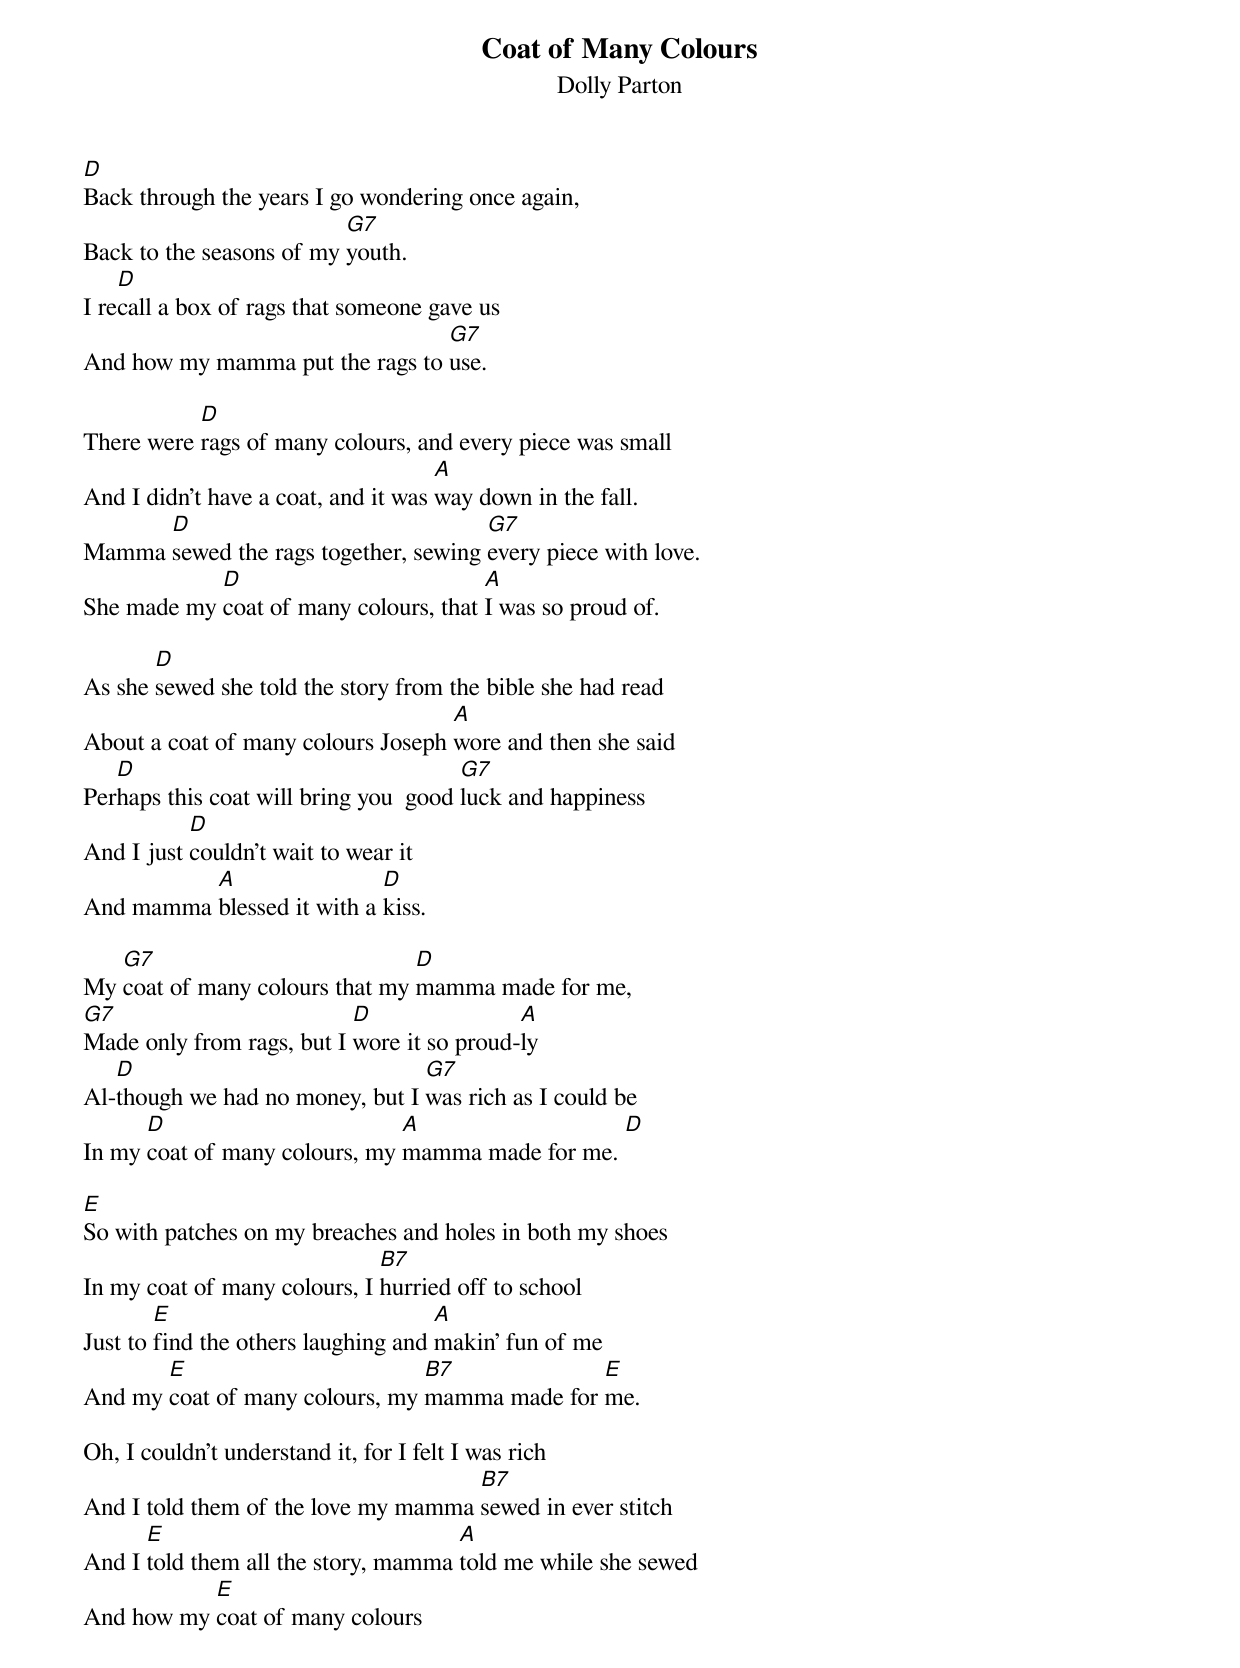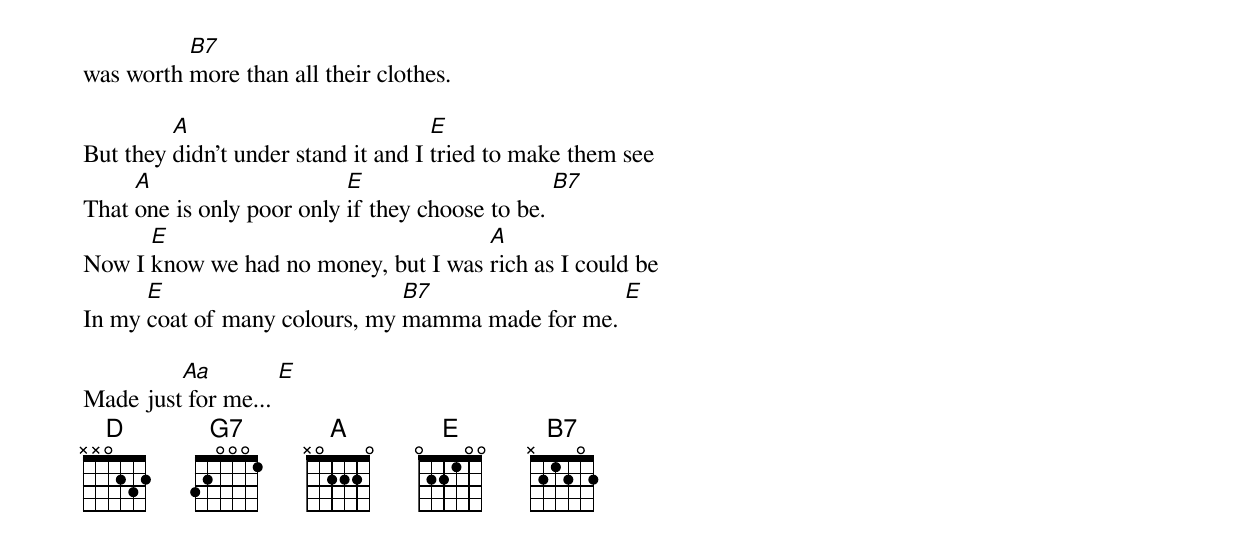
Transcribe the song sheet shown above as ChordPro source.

{t:Coat of Many Colours}
{st:Dolly Parton}

[D]Back through the years I go wondering once again,
Back to the seasons of my [G7]youth.
I re[D]call a box of rags that someone gave us
And how my mamma put the rags to [G7]use.

There were [D]rags of many colours, and every piece was small
And I didn't have a coat, and it was [A]way down in the fall.
Mamma [D]sewed the rags together, sewing [G7]every piece with love.
She made my [D]coat of many colours, that [A]I was so proud of.

As she [D]sewed she told the story from the bible she had read
About a coat of many colours Joseph [A]wore and then she said
Per[D]haps this coat will bring you  good [G7]luck and happiness
And I just [D]couldn't wait to wear it
And mamma [A]blessed it with a [D]kiss.

My [G7]coat of many colours that my [D]mamma made for me,
[G7]Made only from rags, but I [D]wore it so proud-[A]ly
Al-[D]though we had no money, but I [G7]was rich as I could be
In my [D]coat of many colours, my [A]mamma made for me. [D]

[E]So with patches on my breaches and holes in both my shoes
In my coat of many colours, I [B7]hurried off to school
Just to [E]find the others laughing and [A]makin' fun of me
And my [E]coat of many colours, my [B7]mamma made for [E]me.

Oh, I couldn't understand it, for I felt I was rich
And I told them of the love my mamma [B7]sewed in ever stitch
And I [E]told them all the story, mamma [A]told me while she sewed
And how my [E]coat of many colours
was worth [B7]more than all their clothes.

But they [A]didn't under stand it and I [E]tried to make them see
That [A]one is only poor only [E]if they choose to be. [B7]
Now I [E]know we had no money, but I was [A]rich as I could be
In my [E]coat of many colours, my [B7]mamma made for me. [E]

Made just[Aa] for me... [E]
